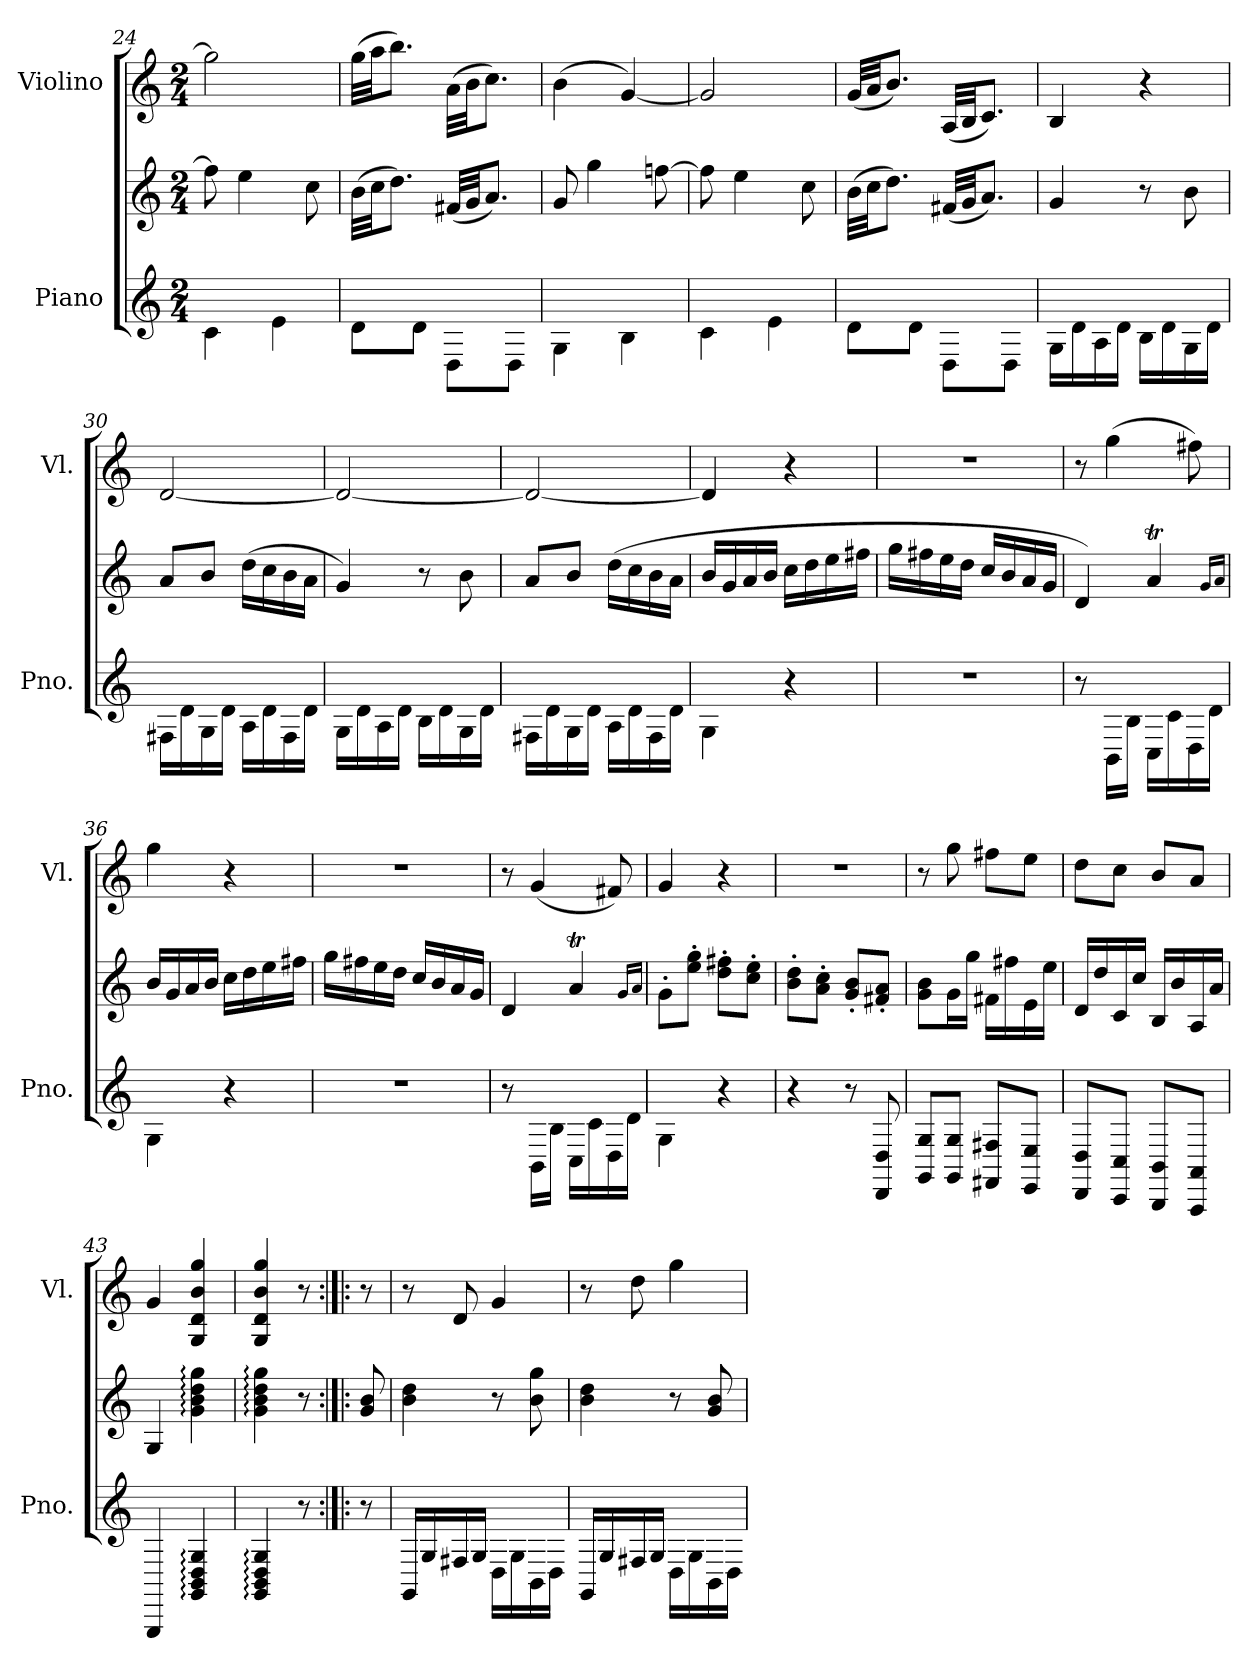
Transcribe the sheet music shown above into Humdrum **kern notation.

**kern	**kern	**kern
*part2	*part2	*part1
*staff3	*staff2	*staff1
*I"Piano	*	*I"Violino
*I'Pno.	*	*I'Vl.
*clefG2	*clefG2	*clefG2
*k[]	*k[]	*k[]
*M2/4	*M2/4	*M2/4
=24	=24	=24
4c\	8ff\]	2gg\]
.	4ee\	.
4e\	.	.
.	8cc\	.
=25	=25	=25
8d\L	(>32b\LLL	(>32gg\LLL
.	32cc\JJ	32aa\JJ
.	8.dd\J)	8.bb\J)
8d\J	.	.
8D\L	(<32f#X/LLL	(>32a\LLL
.	32g/JJ	32b\JJ
.	8.a/J)	8.cc\J)
8D\J	.	.
=26	=26	=26
4G\	8g/	(>4b\
.	4gg\	.
4B\	.	[4g/)
.	[8ffn\	.
=27	=27	=27
4c\	8ff\]	2g/]
.	4ee\	.
4e\	.	.
.	8cc\	.
=28	=28	=28
8d\L	(>32b\LLL	(<32g/LLL
.	32cc\JJ	32a/JJ
.	8.dd\J)	8.b/J)
8d\J	.	.
8D\L	(<32f#X/LLL	(<32A/LLL
.	32g/JJ	32B/JJ
.	8.a/J)	8.c/J)
8D\J	.	.
!!LO:LB:g=z
=29	=29	=29
16G\LL	4g/	4B/
16d\	.	.
16A\	.	.
16d\JJ	.	.
16B\LL	8r	4r
16d\	.	.
16G\	8b\	.
16d\JJ	.	.
=30	=30	=30
16F#X\LL	8a/L	[2d/
16d\	.	.
16G\	8b/J	.
16d\JJ	.	.
16A\LL	(>16dd\LL	.
16d\	16cc\	.
16F#\	16b\	.
16d\JJ	16a\JJ	.
=31	=31	=31
16G\LL	4g/)	2d/_
16d\	.	.
16A\	.	.
16d\JJ	.	.
16B\LL	8r	.
16d\	.	.
16G\	8b\	.
16d\JJ	.	.
=32	=32	=32
16F#X\LL	8a/L	2d/_
16d\	.	.
16G\	8b/J	.
16d\JJ	.	.
16A\LL	(>16dd\LL	.
16d\	16cc\	.
16F#\	16b\	.
16d\JJ	16a\JJ	.
=33	=33	=33
4G\	16b/LL	4d/]
.	16g/	.
.	16a/	.
.	16b/JJ	.
4r	16cc\LL	4r
.	16dd\	.
.	16ee\	.
.	16ff#X\JJ	.
!!LO:LB:g=z
=34	=34	=34
2r	16gg\LL	2r
.	16ff#X\	.
.	16ee\	.
.	16dd\JJ	.
.	16cc/LL	.
.	16b/	.
.	16a/	.
.	16g/JJ	.
=35	=35	=35
8r	4d/)	8r
16BB\LL	.	(>4gg\
16B\JJ	.	.
16C\LL	4aT/	.
16c\	.	.
16D\	.	8ff#X\)
16d\JJ	.	.
.	16qg/LL	.
.	16qa/JJ	.
=36	=36	=36
4G\	16b/LL	4gg\
.	16g/	.
.	16a/	.
.	16b/JJ	.
4r	16cc\LL	4r
.	16dd\	.
.	16ee\	.
.	16ff#X\JJ	.
=37	=37	=37
2r	16gg\LL	2r
.	16ff#X\	.
.	16ee\	.
.	16dd\JJ	.
.	16cc/LL	.
.	16b/	.
.	16a/	.
.	16g/JJ	.
=38	=38	=38
8r	4d/	8r
16BB\LL	.	(<4g/
16B\JJ	.	.
16C\LL	4aT/	.
16c\	.	.
16D\	.	8f#X/)
16d\JJ	.	.
.	16qg/LL	.
.	16qa/JJ	.
=39	=39	=39
4G\	8g'\L	4g/
.	8ee\' 8gg\'J	.
4r	8dd\' 8ff#X\'L	4r
.	8cc\' 8ee\'J	.
!!LO:PB:g=z
=40	=40	=40
4r	8b\' 8dd\'L	2r
.	8a\' 8cc\'J	.
8r	8g/' 8b/'L	.
8DD/ 8D/	8f#X/' 8a/'J	.
=41	=41	=41
8GG/ 8G/L	8g\ 8b\L	8r
8GG/ 8G/J	16g\L	8gg\
.	16gg\JJ	.
8FF#X/ 8F#X/L	16f#X\LL	8ff#X\L
.	16ff#X\	.
8EE/ 8E/J	16e\	8ee\J
.	16ee\JJ	.
=42	=42	=42
8DD/ 8D/L	16d/LL	8dd\L
.	16dd/	.
8CC/ 8C/J	16c/	8cc\J
.	16cc/JJ	.
8BBB/ 8BB/L	16B/LL	8b/L
.	16b/	.
8AAA/ 8AA/J	16A/	8a/J
.	16a/JJ	.
=43	=43	=43
4GGG/	4G/	4g/
4GG/: 4BB/: 4D/: 4G/:	4g\: 4b\: 4dd\: 4gg\:	4G/ 4d/ 4b/ 4gg/
=44	=44	=44
4GG/: 4BB/: 4D/: 4G/:	4g\: 4b\: 4dd\: 4gg\:	4G/ 4d/ 4b/ 4gg/
8r	8r	8r
=44X1:|!|:	=44X1:|!|:	=44X1:|!|:
8r	8g/ 8b/	8r
=45	=45	=45
16GG/LL	4b\ 4dd\	8r
16G/	.	.
16F#X/	.	8d/
16G/JJ	.	.
16D\LL	8r	4g/
16G\	.	.
16BB\	8b\ 8gg\	.
16D\JJ	.	.
!!LO:LB:g=z
=46	=46	=46
16GG/LL	4b\ 4dd\	8r
16G/	.	.
16F#X/	.	8dd\
16G/JJ	.	.
16D\LL	8r	4gg\
16G\	.	.
16BB\	8g/ 8b/	.
16D\JJ	.	.
=	=	=
*-	*-	*-
